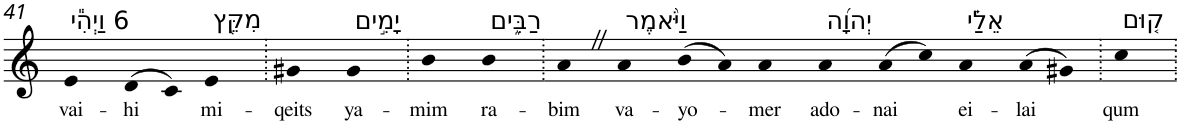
**kern	**text
*part1	*part1
*staff1	*staff1
*I"Piano	*
*I'Pno	*
!!LO:PB:g=z
*clefG2	*
*k[]	*
=41	=41
!LO:TX:a:t=6 וַיְהִ֕י	!
!	!LO:LY:b
4e	vai-
!	!LO:LY:b
(>8d	-hi
8c)	.
!LO:TX:a:t=מִקֵּ֖ץ	!
!	!LO:LY:b
4e	mi-
=42.	=42.
!	!LO:LY:b
4g#X	-qeits
!LO:TX:a:t=יָמִ֣ים	!
!	!LO:LY:b
4g#	ya-
=43.	=43.
!	!LO:LY:b
4b	-mim
!LO:TX:a:t=רַבִּ֑ים	!
!	!LO:LY:b
4b	ra-
=44.	=44.
!	!LO:LY:b
4aZ	-bim
!LO:TX:a:t=וַיֹּ֨אמֶר	!
!	!LO:LY:b
4a	va-
!	!LO:LY:b
(>8b	-yo-
8a)	.
!	!LO:LY:b
4a	-mer
!LO:TX:a:t=יְהוָ֜ה	!
!	!LO:LY:b
4a	ado-
!	!LO:LY:b
(>8a	-nai
8cc)	.
!LO:TX:a:t=אֵלַ֗י	!
!	!LO:LY:b
4a	ei-
!	!LO:LY:b
(>8a	-lai
8g#X)	.
=45.	=45.
!LO:TX:a:t=ק֚וּם	!
!	!LO:LY:b
4cc	qum
=.	=.
*-	*-
